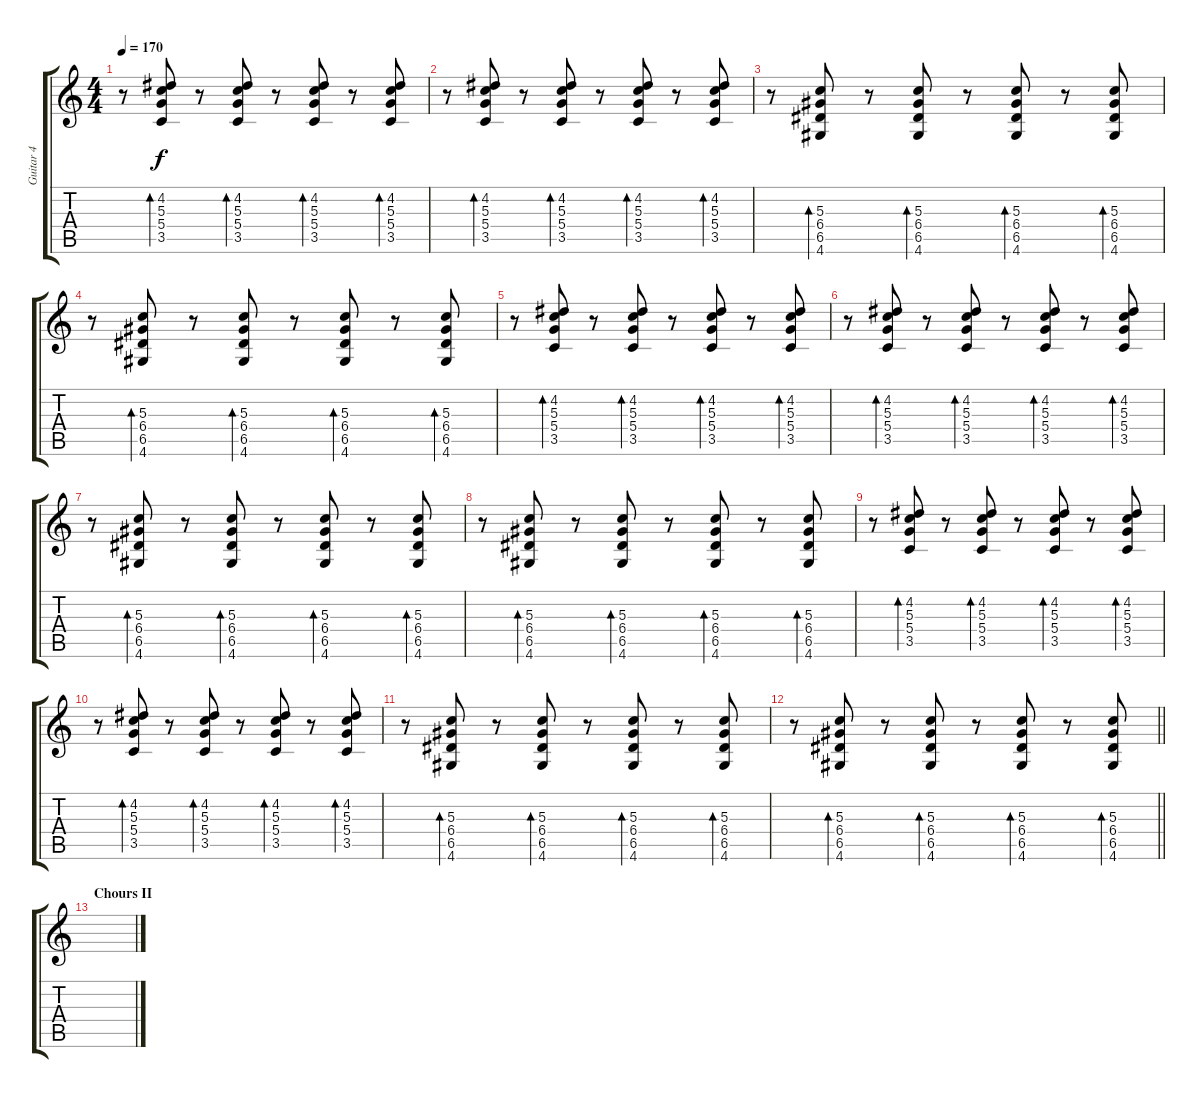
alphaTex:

\track ("Guitar 4" "Guitar 4") {instrument acousticguitarsteel}
\staff {score tabs}
\tuning (E4 B3 G3 D3 A2 E2) {hide}
\ts (4 4)
\tempo 170
\clef g2
\ks c
r.8{dy f} (4.2 5.3 5.4 3.5).8{bd 120} r.8 (4.2 5.3 5.4 3.5).8{bd 120} r.8 (4.2 5.3 5.4 3.5).8{bd 120} r.8 (4.2 5.3 5.4 3.5).8{bd 120} |
r.8 (4.2 5.3 5.4 3.5).8{bd 120} r.8 (4.2 5.3 5.4 3.5).8{bd 120} r.8 (4.2 5.3 5.4 3.5).8{bd 120} r.8 (4.2 5.3 5.4 3.5).8{bd 120} |
r.8 (5.3 6.4 6.5 4.6).8{bd 120} r.8 (5.3 6.4 6.5 4.6).8{bd 120} r.8 (5.3 6.4 6.5 4.6).8{bd 120} r.8 (5.3 6.4 6.5 4.6).8{bd 120} |
r.8 (5.3 6.4 6.5 4.6).8{bd 120} r.8 (5.3 6.4 6.5 4.6).8{bd 120} r.8 (5.3 6.4 6.5 4.6).8{bd 120} r.8 (5.3 6.4 6.5 4.6).8{bd 120} |
r.8 (4.2 5.3 5.4 3.5).8{bd 120} r.8 (4.2 5.3 5.4 3.5).8{bd 120} r.8 (4.2 5.3 5.4 3.5).8{bd 120} r.8 (4.2 5.3 5.4 3.5).8{bd 120} |
r.8 (4.2 5.3 5.4 3.5).8{bd 120} r.8 (4.2 5.3 5.4 3.5).8{bd 120} r.8 (4.2 5.3 5.4 3.5).8{bd 120} r.8 (4.2 5.3 5.4 3.5).8{bd 120} |
r.8 (5.3 6.4 6.5 4.6).8{bd 120} r.8 (5.3 6.4 6.5 4.6).8{bd 120} r.8 (5.3 6.4 6.5 4.6).8{bd 120} r.8 (5.3 6.4 6.5 4.6).8{bd 120} |
r.8 (5.3 6.4 6.5 4.6).8{bd 120} r.8 (5.3 6.4 6.5 4.6).8{bd 120} r.8 (5.3 6.4 6.5 4.6).8{bd 120} r.8 (5.3 6.4 6.5 4.6).8{bd 120} |
r.8 (4.2 5.3 5.4 3.5).8{bd 120} r.8 (4.2 5.3 5.4 3.5).8{bd 120} r.8 (4.2 5.3 5.4 3.5).8{bd 120} r.8 (4.2 5.3 5.4 3.5).8{bd 120} |
r.8 (4.2 5.3 5.4 3.5).8{bd 120} r.8 (4.2 5.3 5.4 3.5).8{bd 120} r.8 (4.2 5.3 5.4 3.5).8{bd 120} r.8 (4.2 5.3 5.4 3.5).8{bd 120} |
r.8 (5.3 6.4 6.5 4.6).8{bd 120} r.8 (5.3 6.4 6.5 4.6).8{bd 120} r.8 (5.3 6.4 6.5 4.6).8{bd 120} r.8 (5.3 6.4 6.5 4.6).8{bd 120} |
\barLineRight lightlight
r.8 (5.3 6.4 6.5 4.6).8{bd 120} r.8 (5.3 6.4 6.5 4.6).8{bd 120} r.8 (5.3 6.4 6.5 4.6).8{bd 120} r.8 (5.3 6.4 6.5 4.6).8{bd 120} |
\section ("" "Chours II")
